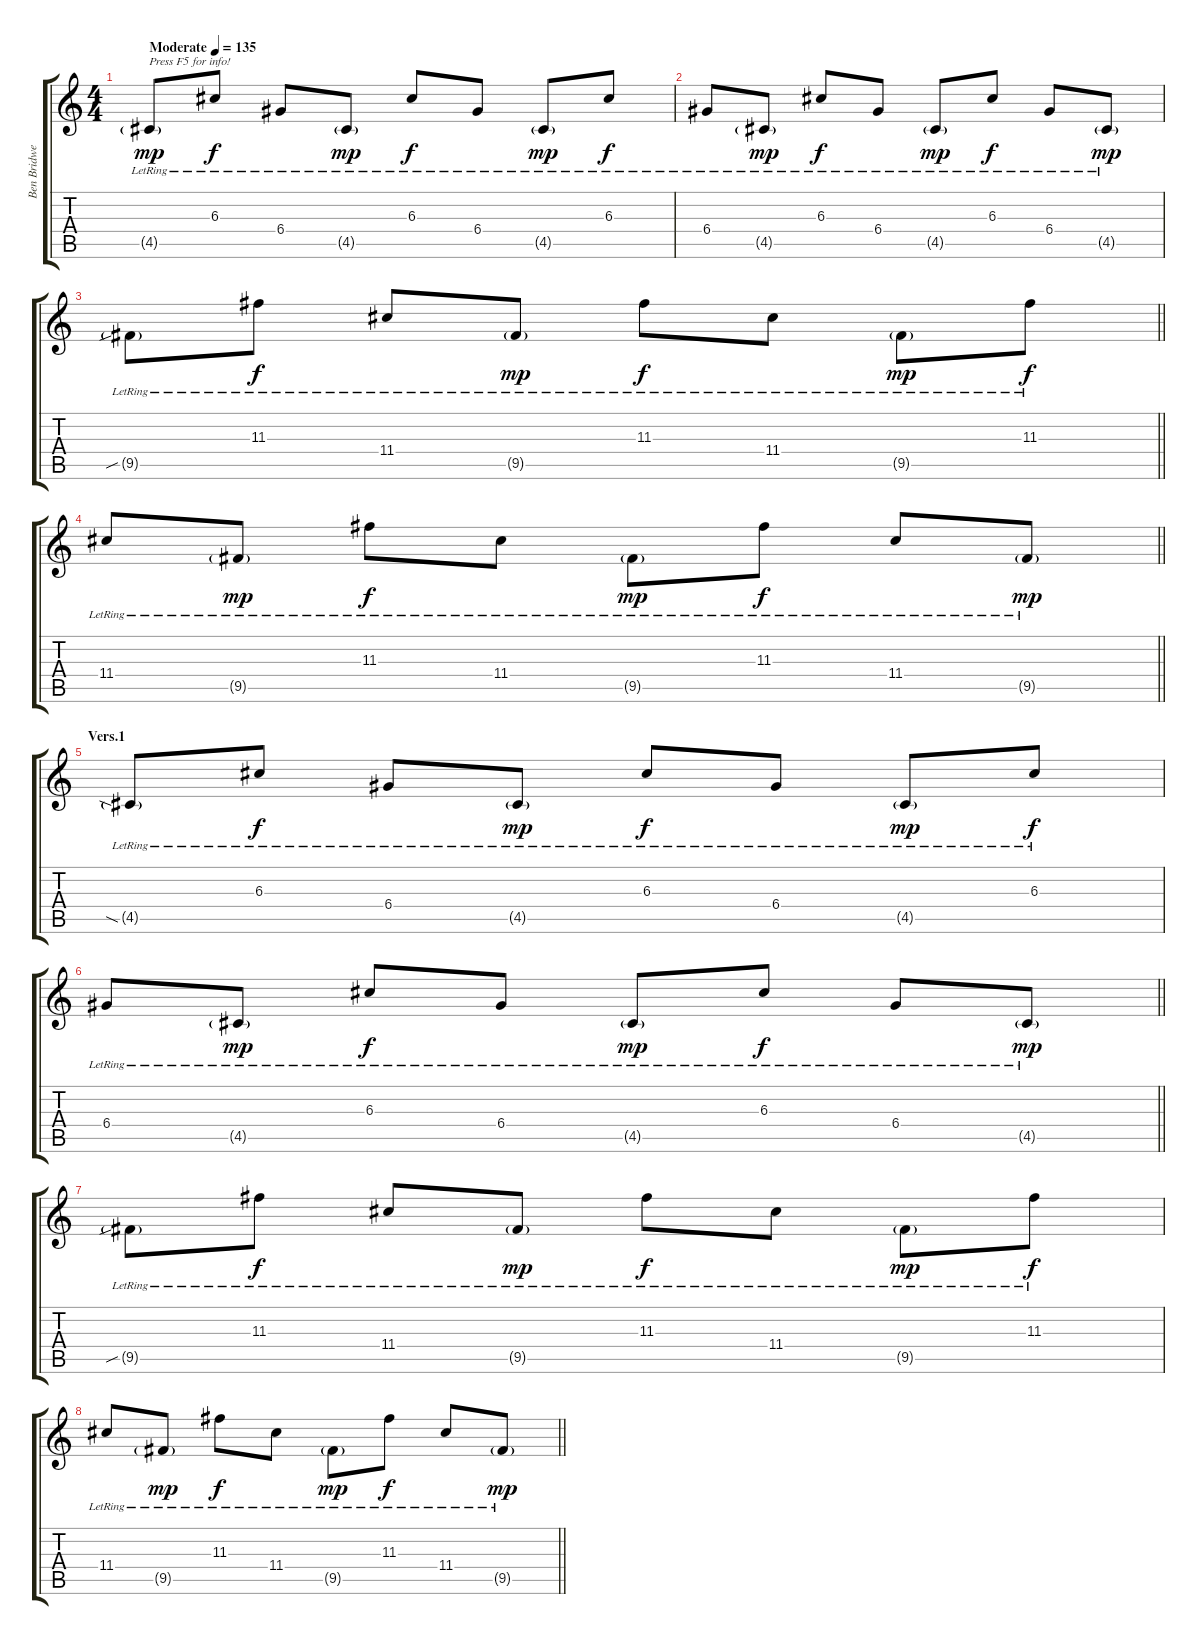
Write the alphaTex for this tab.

\track ("Ben Bridwell (Guitar)" "Ben Bridwe") {instrument electricguitarjazz}
\staff {score tabs}
\tuning (E4 B3 G3 D3 A2 E2) {hide}
\ts (4 4)
\tempo (135 "Moderate")
\clef g2
\ks c
4.5{g lr}.8{txt "Press F5 for info!" dy mp instrument electricguitarjazz} 6.3{lr}.8{dy f} 6.4{lr}.8 4.5{g lr}.8{dy mp} 6.3{lr}.8{dy f} 6.4{lr}.8 4.5{g lr}.8{dy mp} 6.3{lr}.8{dy f} |
6.4{lr}.8 4.5{g lr}.8{dy mp} 6.3{lr}.8{dy f} 6.4{lr}.8 4.5{g lr}.8{dy mp} 6.3{lr}.8{dy f} 6.4{lr}.8 4.5{g lr}.8{dy mp} |
\barLineRight lightlight
9.5{sib g lr}.8 11.3{lr}.8{dy f} 11.4{lr}.8 9.5{g lr}.8{dy mp} 11.3{lr}.8{dy f} 11.4{lr}.8 9.5{g lr}.8{dy mp} 11.3{lr}.8{dy f} |
\section ("" "")
\barLineRight lightlight
11.4{lr}.8 9.5{g lr}.8{dy mp} 11.3{lr}.8{dy f} 11.4{lr}.8 9.5{g lr}.8{dy mp} 11.3{lr}.8{dy f} 11.4{lr}.8 9.5{g lr}.8{dy mp} |
\section ("" "Vers.1")
4.5{sia g lr}.8 6.3{lr}.8{dy f} 6.4{lr}.8 4.5{g lr}.8{dy mp} 6.3{lr}.8{dy f} 6.4{lr}.8 4.5{g lr}.8{dy mp} 6.3{lr}.8{dy f} |
\barLineRight lightlight
6.4{lr}.8 4.5{g lr}.8{dy mp} 6.3{lr}.8{dy f} 6.4{lr}.8 4.5{g lr}.8{dy mp} 6.3{lr}.8{dy f} 6.4{lr}.8 4.5{g lr}.8{dy mp} |
9.5{sib g lr}.8 11.3{lr}.8{dy f} 11.4{lr}.8 9.5{g lr}.8{dy mp} 11.3{lr}.8{dy f} 11.4{lr}.8 9.5{g lr}.8{dy mp} 11.3{lr}.8{dy f} |
\barLineRight lightlight
11.4{lr}.8 9.5{g lr}.8{dy mp} 11.3{lr}.8{dy f} 11.4{lr}.8 9.5{g lr}.8{dy mp} 11.3{lr}.8{dy f} 11.4{lr}.8 9.5{g lr}.8{dy mp}
